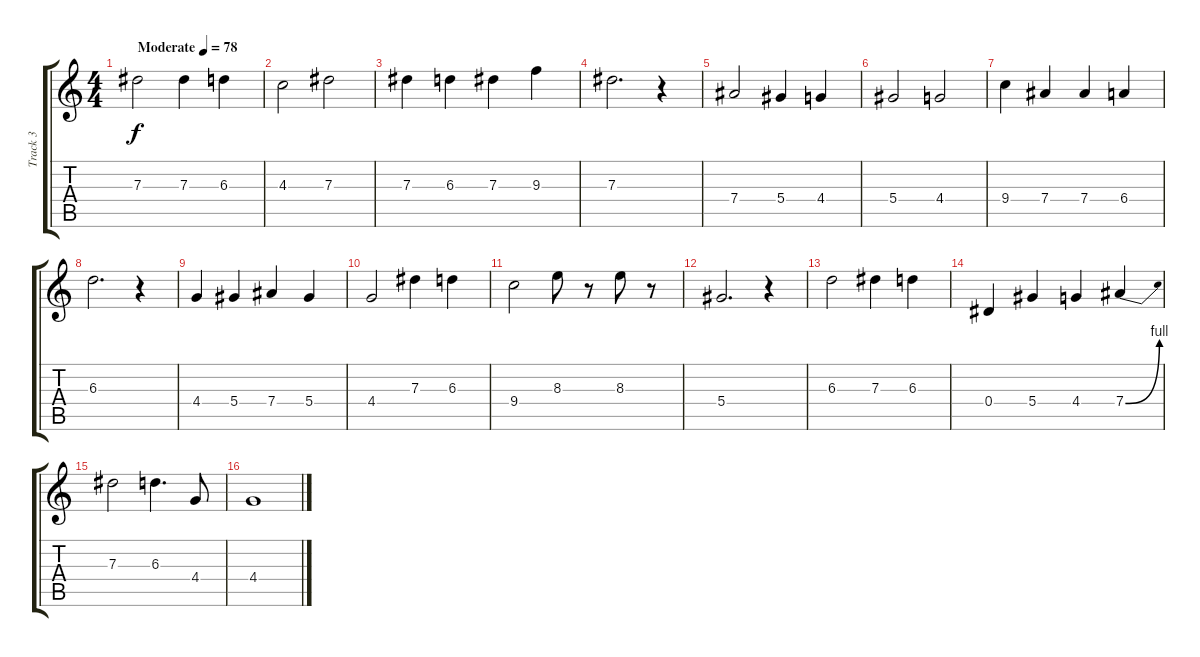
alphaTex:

\track ("Track 3" "Track 3") {instrument distortionguitar}
\staff {score tabs}
\tuning (F4 C4 Ab3 Eb3 Bb2 Eb2) {hide}
\ts (4 4)
\tempo (78 "Moderate")
\clef g2
\ks c
7.3.2{dy f instrument distortionguitar} 7.3.4 6.3.4 |
4.3.2 7.3.2 |
7.3.4 6.3.4 7.3.4 9.3.4 |
7.3.2{d} r.4 |
7.4.2 5.4.4 4.4.4 |
5.4.2 4.4.2 |
9.4.4 7.4.4 7.4.4 6.4.4 |
6.3.2{d} r.4 |
4.4.4 5.4.4 7.4.4 5.4.4 |
4.4.2 7.3.4 6.3.4 |
9.4.2 8.3.8 r.8 8.3.8 r.8 |
5.4.2{d} r.4 |
6.3.2 7.3.4 6.3.4 |
0.4.4 5.4.4 4.4.4 7.4{be (bend 0 0 60 4)}.4 |
7.3.2 6.3.4{d} 4.4.8 |
4.4.1
